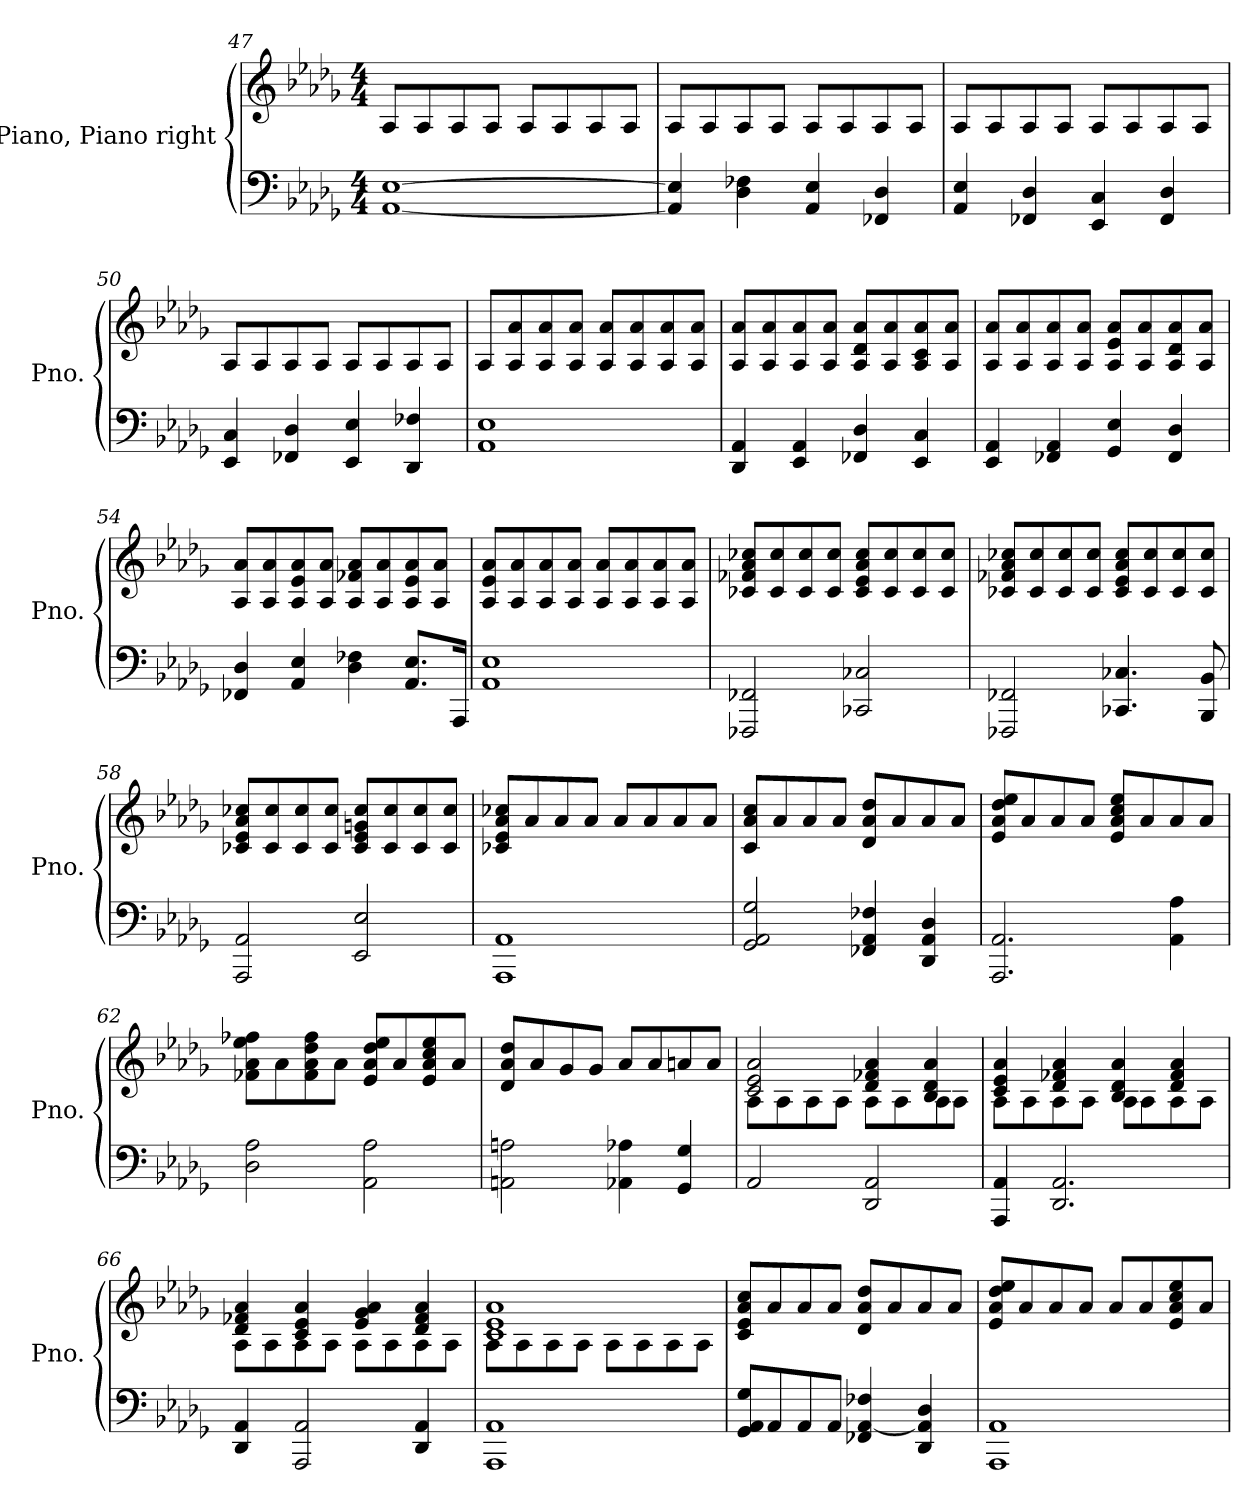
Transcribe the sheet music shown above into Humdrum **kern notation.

**kern	**kern
*part1	*part1
*staff2	*staff1
*I"Piano, Piano right	*
*I'Pno.	*
!!LO:LB:g=z
*clefF4	*clefG2
*k[b-e-a-d-g-]	*k[b-e-a-d-g-]
*M4/4	*M4/4
=47	=47
[1AA- [1E-	8A-/L
.	8A-/
.	8A-/
.	8A-/J
.	8A-/L
.	8A-/
.	8A-/
.	8A-/J
=48	=48
4AA-/] 4E-/]	8A-/L
.	8A-/
4D-\ 4F-X\	8A-/
.	8A-/J
4AA-/ 4E-/	8A-/L
.	8A-/
4FF-X/ 4D-/	8A-/
.	8A-/J
=49	=49
4AA-/ 4E-/	8A-/L
.	8A-/
4FF-X/ 4D-/	8A-/
.	8A-/J
4EE-/ 4C/	8A-/L
.	8A-/
4FF-/ 4D-/	8A-/
.	8A-/J
!!LO:LB:g=z
=50	=50
4EE-/ 4C/	8A-/L
.	8A-/
4FF-X/ 4D-/	8A-/
.	8A-/J
4EE-/ 4E-/	8A-/L
.	8A-/
4DD-/ 4F-X/	8A-/
.	8A-/J
=51	=51
1AA- 1E-	8A-/L
.	8A-/ 8a-/
.	8A-/ 8a-/
.	8A-/ 8a-/J
.	8A-/ 8a-/L
.	8A-/ 8a-/
.	8A-/ 8a-/
.	8A-/ 8a-/J
=52	=52
4DD-/ 4AA-/	8A-/ 8a-/L
.	8A-/ 8a-/
4EE-/ 4AA-/	8A-/ 8a-/
.	8A-/ 8a-/J
4FF-X/ 4D-/	8A-/ 8d-/ 8a-/L
.	8A-/ 8a-/
4EE-/ 4C/	8A-/ 8c/ 8a-/
.	8A-/ 8a-/J
!!LO:LB:g=z
=53	=53
4EE-/ 4AA-/	8A-/ 8a-/L
.	8A-/ 8a-/
4FF-X/ 4AA-/	8A-/ 8a-/
.	8A-/ 8a-/J
4GG-/ 4E-/	8A-/ 8e-/ 8a-/L
.	8A-/ 8a-/
4FF-/ 4D-/	8A-/ 8d-/ 8a-/
.	8A-/ 8a-/J
=54	=54
4FF-X/ 4D-/	8A-/ 8a-/L
.	8A-/ 8a-/
4AA-/ 4E-/	8A-/ 8e-/ 8a-/
.	8A-/ 8a-/J
4D-\ 4F-X\	8A-/ 8f-X/ 8a-/L
.	8A-/ 8a-/
8.AA-/ 8.E-/L	8A-/ 8e-/ 8a-/
.	8A-/ 8a-/J
16AAA-/Jk	.
=55	=55
1AA- 1E-	8A-/ 8e-/ 8a-/L
.	8A-/ 8a-/
.	8A-/ 8a-/
.	8A-/ 8a-/J
.	8A-/ 8a-/L
.	8A-/ 8a-/
.	8A-/ 8a-/
.	8A-/ 8a-/J
!!LO:LB:g=z
=56	=56
2FFF-X/ 2FF-X/	8c-X/ 8f-X/ 8a-/ 8cc-X/L
.	8c-/ 8cc-/
.	8c-/ 8cc-/
.	8c-/ 8cc-/J
2CC-X/ 2C-X/	8c-/ 8e-/ 8a-/ 8cc-/L
.	8c-/ 8cc-/
.	8c-/ 8cc-/
.	8c-/ 8cc-/J
=57	=57
2FFF-X/ 2FF-X/	8c-X/ 8f-X/ 8a-/ 8cc-X/L
.	8c-/ 8cc-/
.	8c-/ 8cc-/
.	8c-/ 8cc-/J
4.CC-X/ 4.C-X/	8c-/ 8e-/ 8a-/ 8cc-/L
.	8c-/ 8cc-/
.	8c-/ 8cc-/
8BBB-/ 8BB-/	8c-/ 8cc-/J
=58	=58
2AAA-/ 2AA-/	8c-X/ 8e-/ 8a-/ 8cc-X/L
.	8c-/ 8cc-/
.	8c-/ 8cc-/
.	8c-/ 8cc-/J
2EE-/ 2E-/	8c-/ 8e-/ 8gn/ 8cc-/L
.	8c-/ 8cc-/
.	8c-/ 8cc-/
.	8c-/ 8cc-/J
!!LO:PB:g=z
=59	=59
1AAA- 1AA-	8c-X/ 8e-/ 8a-/ 8cc-X/L
.	8a-/
.	8a-/
.	8a-/J
.	8a-/L
.	8a-/
.	8a-/
.	8a-/J
=60	=60
2GG-/ 2AA-/ 2G-/	8c/ 8a-/ 8cc/L
.	8a-/
.	8a-/
.	8a-/J
4FF-X/ 4AA-/ 4F-X/	8d-/ 8a-/ 8dd-/L
.	8a-/
4DD-/ 4AA-/ 4D-/	8a-/
.	8a-/J
=61	=61
2.AAA-/ 2.AA-/	8e-/ 8a-/ 8dd-/ 8ee-/L
.	8a-/
.	8a-/
.	8a-/J
.	8e-/ 8a-/ 8cc/ 8ee-/L
.	8a-/
4AA-\ 4A-\	8a-/
.	8a-/J
=62	=62
2D-\ 2A-\	8f-X\ 8a-\ 8ee-\ 8ff-X\L
.	8a-\
.	8f-\ 8a-\ 8dd-\ 8ff-\
.	8a-\J
2AA-\ 2A-\	8e-/ 8a-/ 8dd-/ 8ee-/L
.	8a-/
.	8e-/ 8a-/ 8cc/ 8ee-/
.	8a-/J
!!LO:LB:g=z
=63	=63
2AAn\ 2An\	8d-/ 8a-/ 8dd-/L
.	8a-/
.	8g-/
.	8g-/J
4AA-X\ 4A-X\	8a-/L
.	8a-/
4GG-/ 4G-/	8an/
.	8a/J
=64	=64
*	*^
2AA-/	2c/ 2e-/ 2a-/	8A-\L
.	.	8A-\
.	.	8A-\
.	.	8A-\J
2DD-/ 2AA-/	4d-/ 4f-X/ 4a-/	8A-\L
.	.	8A-\
.	4B-/ 4d-/ 4a-/	8A-\
.	.	8A-\J
=65	=65	=65
4AAA-/ 4AA-/	4c/ 4e-/ 4a-/	8A-\L
.	.	8A-\
2.DD-/ 2.AA-/	4d-/ 4f-X/ 4a-/	8A-\
.	.	8A-\J
.	4B-/ 4d-/ 4a-/	8A-\L
.	.	8A-\
.	4d-/ 4f-/ 4a-/	8A-\
.	.	8A-\J
!!LO:LB:g=z	!!
=66	=66	=66
4DD-/ 4AA-/	4d-/ 4f-X/ 4a-/	8A-\L
.	.	8A-\
2AAA-/ 2AA-/	4c/ 4e-/ 4a-/	8A-\
.	.	8A-\J
.	4e-/ 4g-/ 4a-/	8A-\L
.	.	8A-\
4DD-/ 4AA-/	4d-/ 4f-/ 4a-/	8A-\
.	.	8A-\J
=67	=67	=67
1AAA- 1AA-	1c 1e- 1a-	8A-\L
.	.	8A-\
.	.	8A-\
.	.	8A-\J
.	.	8A-\L
.	.	8A-\
.	.	8A-\
.	.	8A-\J
*	*v	*v
=68	=68
8GG-/ 8AA-/ 8G-/L	8c/ 8e-/ 8a-/ 8cc/L
8AA-/	8a-/
8AA-/	8a-/
8AA-/J	8a-/J
4FF-X/ [4AA-/ 4F-X/	8d-/ 8a-/ 8dd-/L
.	8a-/
4DD-/ 4AA-/] 4D-/	8a-/
.	8a-/J
=69	=69
1AAA- 1AA-	8e-/ 8a-/ 8dd-/ 8ee-/L
.	8a-/
.	8a-/
.	8a-/J
.	8a-/L
.	8a-/
.	8e-/ 8a-/ 8cc/ 8ee-/
.	8a-/J
=	=
*-	*-
